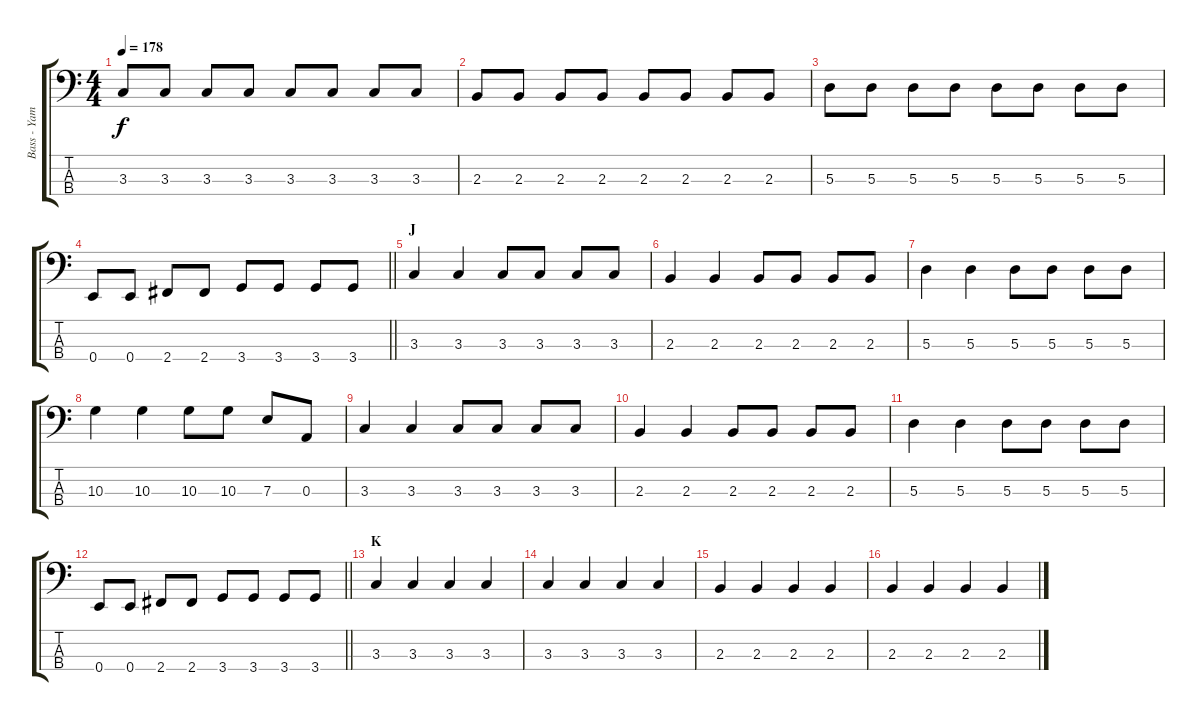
\track ("Bass - Yamada" "Bass - Yam") {instrument electricbasspick}
\staff {score tabs}
\tuning (G2 D2 A1 E1) {hide}
\ts (4 4)
\tempo 178
\clef f4
\ks c
3.3.8{dy f} 3.3.8 3.3.8 3.3.8 3.3.8 3.3.8 3.3.8 3.3.8 |
2.3.8 2.3.8 2.3.8 2.3.8 2.3.8 2.3.8 2.3.8 2.3.8 |
5.3.8 5.3.8 5.3.8 5.3.8 5.3.8 5.3.8 5.3.8 5.3.8 |
\barLineRight lightlight
0.4.8 0.4.8 2.4.8 2.4.8 3.4.8 3.4.8 3.4.8 3.4.8 |
\section ("" "J")
3.3.4 3.3.4 3.3.8 3.3.8 3.3.8 3.3.8 |
2.3.4 2.3.4 2.3.8 2.3.8 2.3.8 2.3.8 |
5.3.4 5.3.4 5.3.8 5.3.8 5.3.8 5.3.8 |
10.3.4 10.3.4 10.3.8 10.3.8 7.3.8 0.3.8 |
3.3.4 3.3.4 3.3.8 3.3.8 3.3.8 3.3.8 |
2.3.4 2.3.4 2.3.8 2.3.8 2.3.8 2.3.8 |
5.3.4 5.3.4 5.3.8 5.3.8 5.3.8 5.3.8 |
\barLineRight lightlight
0.4.8 0.4.8 2.4.8 2.4.8 3.4.8 3.4.8 3.4.8 3.4.8 |
\section ("" "K")
3.3.4 3.3.4 3.3.4 3.3.4 |
3.3.4 3.3.4 3.3.4 3.3.4 |
2.3.4 2.3.4 2.3.4 2.3.4 |
2.3.4 2.3.4 2.3.4 2.3.4
